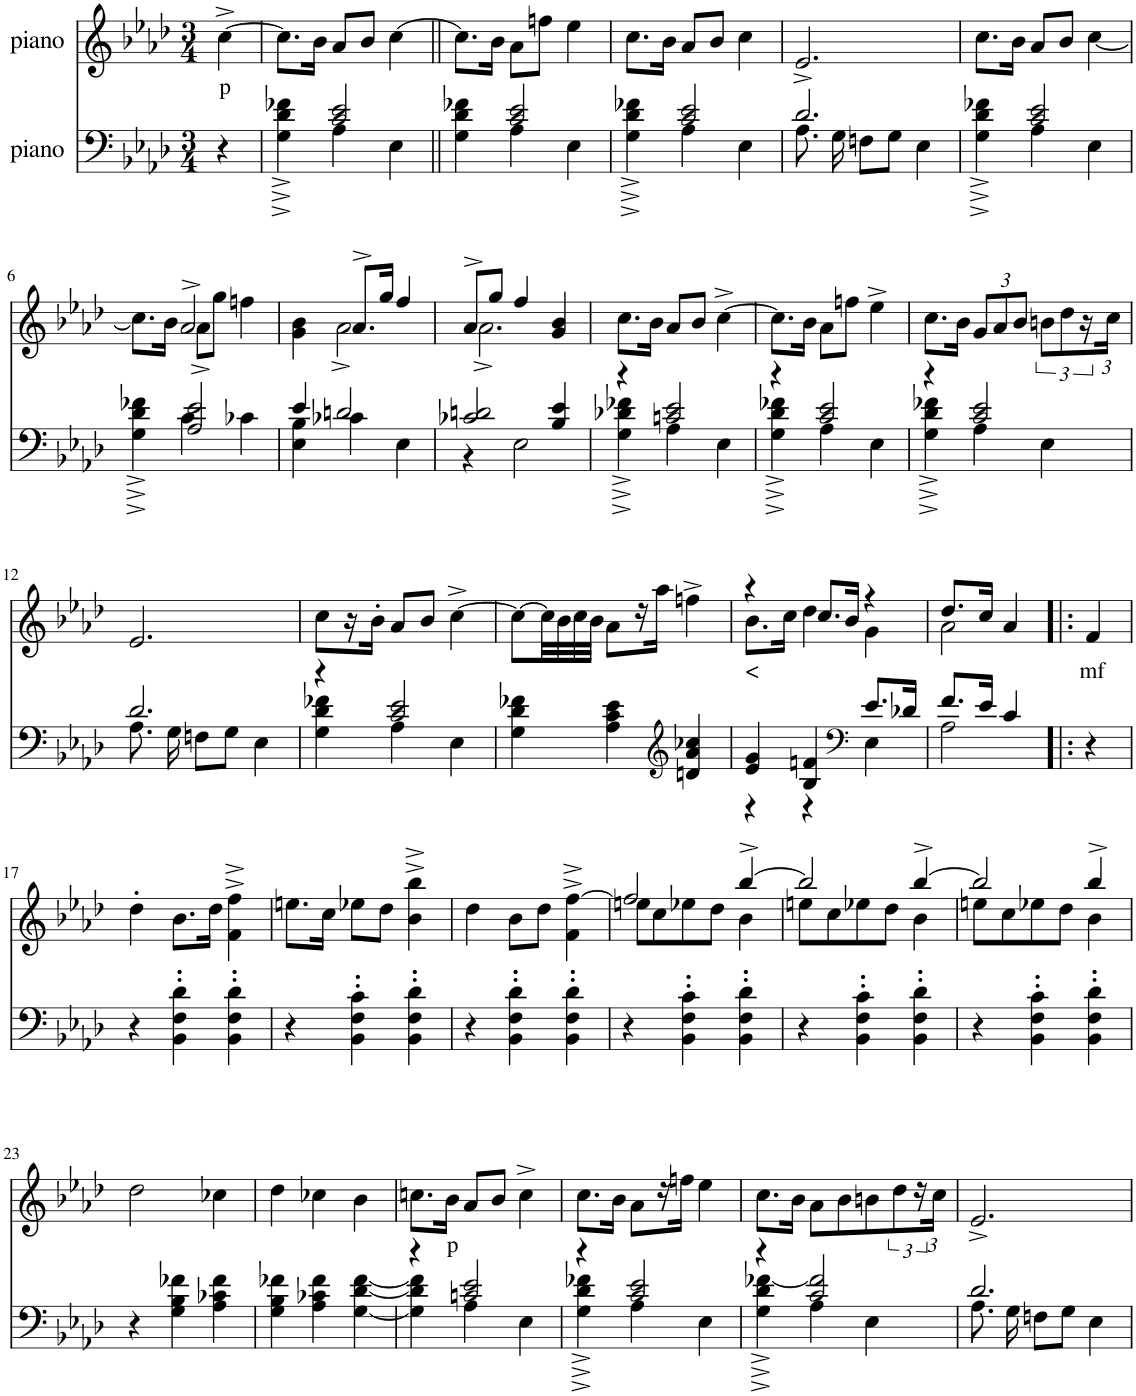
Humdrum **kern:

**kern	**kern	**text
*part2	*part1	*part1
*staff2	*staff1	*staff1
*I"piano	*I"piano	*
*I'Pno	*I'Pno	*
*clefF4	*clefG2	*
*k[b-e-a-d-]	*k[b-e-a-d-]	*
*A-:	*A-:	*
*M3/4	*M3/4	*
=	=	=
!	!	!LO:LY:b
4r	[4cc^\	p
=1	=1	=1
*^	*	*
4ryy	4G\^ 4d-\^ 4f-X\^	8.cc\L]	.
.	.	16b-\Jk	.
2c/ 2e-/	4A-\	8a-/L	.
.	.	8b-/J	.
.	4E-\	[4cc\	.
=2||	=2||	=2||	=2||
4ryy	4G\ 4d-\ 4f-X\	8.cc\L]	.
.	.	16b-\Jk	.
2c/ 2e-/	4A-\	8a-\L	.
.	.	8ffn\J	.
.	4E-\	4ee-\	.
=3	=3	=3	=3
4ryy	4G\^ 4d-\^ 4f-X\^	8.cc\L	.
.	.	16b-\Jk	.
2c/ 2e-/	4A-\	8a-/L	.
.	.	8b-/J	.
.	4E-\	4cc\	.
=4	=4	=4	=4
2.d-/	8.A-\	2.e-^/	.
.	16G\	.	.
.	8Fn\L	.	.
.	8G\J	.	.
.	4E-\	.	.
=5	=5	=5	=5
4ryy	4G\^ 4d-\^ 4f-X\^	8.cc\L	.
.	.	16b-\Jk	.
2c/ 2e-/	4A-\	8a-/L	.
.	.	8b-/J	.
.	4E-\	[4cc\	.
!!LO:LB:g=z
=6	=6	=6	=6
*	*	*^	*
4ryy	4G\^ 4d-\^ 4f-X\^	4ryy	8.cc\L]	.
.	.	.	16b-\Jk	.
2A-/ 2e-/	4c\	2a-^/	8a-^\L	.
.	.	.	8gg\J	.
.	4c-X\	.	4ffn\	.
=7	=7	=7	=7	=7
4e-/	4E-\ 4B-\	4ryy	4g\ 4b-\	.
2dn/	4c-X\	8.a-^/L	2a-^\	.
.	.	16gg/Jk	.	.
.	4E-\	4ff/	.	.
=8	=8	=8	=8	=8
2c-X/ 2dn/	4r	8a-^/L	2.a-^\	.
.	.	8gg/J	.	.
.	2E-\	4ff/	.	.
4B-/ 4e-/	.	4g/ 4b-/	.	.
*	*	*v	*v	*
=9	=9	=9	=9
4r	4G\^ 4d-X\^ 4f-X\^	8.cc\L	.
.	.	16b-\Jk	.
2cn/ 2e-/	4A-\	8a-/L	.
.	.	8b-/J	.
.	4E-\	[4cc^\	.
=10	=10	=10	=10
4r	4G\^ 4d-\^ 4f-X\^	8.cc\L]	.
.	.	16b-\Jk	.
2c/ 2e-/	4A-\	8a-\L	.
.	.	8ffn\J	.
.	4E-\	4ee-^\	.
=11	=11	=11	=11
4r	4G\^ 4d-\^ 4f-X\^	8.cc\L	.
.	.	16b-\Jk	.
*	*	*Xbrackettup	*
2c/ 2e-/	4A-\	12g/L	.
.	.	12a-/	.
.	.	12b-/J	.
*	*	*brackettup	*
.	4E-\	12bn\L	.
.	.	12dd-\	.
.	.	24r	.
.	.	24cc\JJ	.
!!LO:LB:g=z
=12	=12	=12	=12
2.d-/	8.A-\	2.e-/	.
.	16G\	.	.
.	8Fn\L	.	.
.	8G\J	.	.
.	4E-\	.	.
=13	=13	=13	=13
4r	4G\ 4d-\ 4f-X\	8cc\L	.
.	.	16r	.
.	.	16b-'\JJ	.
2c/ 2e-/	4A-\	8a-/L	.
.	.	8b-/J	.
.	4E-\	[4cc^\	.
*v	*v	*	*
=14	=14	=14
4G\ 4d-\ 4f-X\	8cc\L_	.
.	32cc\LL]	.
.	32b-\	.
.	32cc\	.
.	32b-\JJJ	.
4A-\ 4c\ 4e-\	8a-\L	.
.	16r	.
.	16aa-\JJ	.
*clefG2	*	*
4dn/ 4a-/ 4cc-X/	4ffn^\	.
=15	=15	=15
*^	*^	*
!	!	!	!	!LO:LY:b
4e-/ 4g/	4r	4r	8.b-\L	<
.	.	.	16cc\Jk	.
4B-/ 4fn/	4r	8.cc/L	4dd-\	.
.	.	16b-/Jk	.	.
*clefF4	*	*	*	*
8.e-/L	4E-\	4r	4g\	.
16d-X/Jk	.	.	.	.
=16	=16	=16	=16	=16
8.f/L	2A-\	8.dd-/L	2a-\	.
16e-/Jk	.	16cc/Jk	.	.
4c/	.	4a-/	.	.
*v	*v	*	*	*
*	*v	*v	*
=16X1!|:	=16X1!|:	=16X1!|:
!	!	!LO:LY:b
4r	4f/	mf
!!LO:LB:g=z
=17	=17	=17
4r	4dd-'\	.
4BB-\' 4F\' 4d-\'	8.b-\L	.
.	16dd-\Jk	.
4BB-\' 4F\' 4d-\'	4f\^ 4ff\^	.
=18	=18	=18
4r	8.een\L	.
.	16cc\Jk	.
4BB-\' 4F\' 4c\'	8ee-X\L	.
.	8dd-\J	.
4BB-\' 4F\' 4d-\'	4b-\^ 4bb-\^	.
=19	=19	=19
4r	4dd-\	.
4BB-\' 4F\' 4d-\'	8b-\L	.
.	8dd-\J	.
4BB-\' 4F\' 4d-\'	4f\^ [4ff\^	.
=20	=20	=20
*	*^	*
4r	2ff/]	8een\L	.
.	.	8cc\	.
4BB-\' 4F\' 4c\'	.	8ee-X\	.
.	.	8dd-\J	.
4BB-\' 4F\' 4d-\'	[4bb-^/	4b-\	.
=21	=21	=21	=21
4r	2bb-/]	8een\L	.
.	.	8cc\	.
4BB-\' 4F\' 4c\'	.	8ee-X\	.
.	.	8dd-\J	.
4BB-\' 4F\' 4d-\'	[4bb-^/	4b-\	.
=22	=22	=22	=22
4r	2bb-/]	8een\L	.
.	.	8cc\	.
4BB-\' 4F\' 4c\'	.	8ee-X\	.
.	.	8dd-\J	.
4BB-\' 4F\' 4d-\'	4bb-^/	4b-\	.
*	*v	*v	*
!!LO:LB:g=z
=23	=23	=23
4r	2dd-\	.
4G\ 4B-\ 4f-X\	.	.
4A-\ 4c-X\ 4f-\	4cc-X\	.
=24	=24	=24
4G\ 4B-\ 4f-X\	4dd-\	.
4A-\ 4c-X\ 4f-\	4cc-X\	.
[4G\ [4d-\ [4f-\	4b-\	.
=25	=25	=25
*^	*	*
4r	4G\] 4d-\] 4f-\]	8.ccn\L	.
!	!	!	!LO:LY:b
.	.	16b-\Jk	p
2cn/ 2e-/	4A-\	8a-/L	.
.	.	8b-/J	.
.	4E-\	4cc^\	.
=26	=26	=26	=26
4r	4G\^ 4d-\^ 4f-X\^	8.cc\L	.
.	.	16b-\Jk	.
2c/ 2e-/	4A-\	8a-\L	.
.	.	16r	.
.	.	16ffn\JJ	.
.	4E-\	4ee-\	.
=27	=27	=27	=27
4r	4G\^ 4d-\^ [4f-X\^	8.cc\L	.
.	.	16b-\Jk	.
2c/ 2f-/]	4A-\	8a-\L	.
.	.	8b-\	.
.	4E-\	8bn\	.
.	.	12dd-\	.
.	.	24r	.
24ryy	24ryy	24cc\JJ	.
=28	=28	=28	=28
2.d-/	8.A-\	2.e-^/	.
.	16G\	.	.
.	8Fn\L	.	.
.	8G\J	.	.
.	4E-\	.	.
*v	*v	*	*
=	=	=
*-	*-	*-
